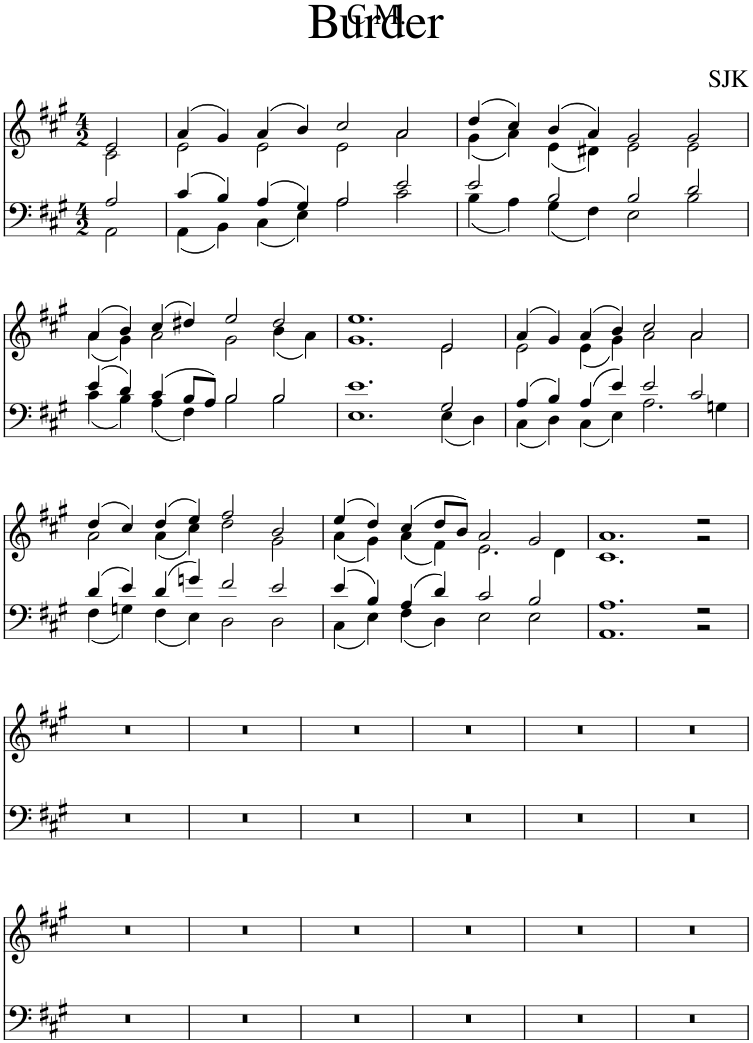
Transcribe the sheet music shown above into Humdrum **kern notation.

**kern	**kern
*part1	*part1
*staff2	*staff1
*I"Piano	*
*I'Pno	*
*clefF4	*clefG2
*k[f#c#g#]	*k[f#c#g#]
*M4/2	*M4/2
=	=
*^	*^
2A/	2AA\	2e/	2c#\
=1	=1	=1	=1
4c#/	4AA\	(4a/	2e\
4B/	4BB\	4g#/)	.
4A/	4C#\	(4a/	2e\
4G#/	4E\	4b/)	.
2A/	2A\	2cc#/	2e\
2e/	2c#\	2a/	2a\
=2	=2	=2	=2
2e/	4B\	(4dd/	(4g#\
.	4A\	4cc#/)	4a\)
2B/	4G#\	(4b/	(4e\
.	4F#\	4a/)	4d#X\)
2B/	2E\	2g#/	2e\
2d/	2B\	2g#/	2e\
!!LO:LB:g=z	!!
=3	=3	=3	=3
4e/	4c#\	(4a/	(4a\
4d/	4B\	4b/)	4g#\)
4c#/	4A\	(4cc#/	2a\
8B/L	4F#\	4dd#X/)	.
8A/J	.	.	.
2B/	2B\	2ee/	2g#\
2B/	2B\	2dd#/	(4b\
.	.	.	4a\)
=4	=4	=4	=4
1.e	1.E	1.ee	1.g#
2G#/	4E\	2e/	2e\
.	4D\	.	.
=5	=5	=5	=5
4A/	4C#\	(4a/	2e\
4B/	4D\	4g#/)	.
4A/	4C#\	(4a/	(4e\
4e/	4E\	4b/)	4g#\)
2e/	2.A\	2cc#/	2a\
2c#/	.	2a/	2a\
.	4Gn\	.	.
!!LO:LB:g=z	!!
=6	=6	=6	=6
4d/	4F#\	(4dd/	2a\
4e/	4Gn\	4cc#/)	.
4d/	4F#\	(4dd/	(4a\
4gn/	4E\	4ee/)	4cc#\)
2f#/	2D\	2ff#/	2dd\
2e/	2D\	2b/	2g#\
=7	=7	=7	=7
4e/	4C#\	(4ee/	(4a\
4B/	4E\	4dd/)	4g#\)
4A/	4F#\	(4cc#/	(4a\
4d/	4D\	8dd/L	4f#\)
.	.	8b/J)	.
2c#/	2E\	2a/	2.e\
2B/	2E\	2g#/	.
.	.	.	4d\
=8	=8	=8	=8
1.A	1.AA	1.a	1.c#
2r	2r	2r	2r
*v	*v	*	*
*	*v	*v
!!LO:LB:g=z
=9	=9
0r	0r
=10	=10
0r	0r
=11	=11
0r	0r
=12	=12
0r	0r
=13	=13
0r	0r
=14	=14
0r	0r
!!LO:LB:g=z
=15	=15
0r	0r
=16	=16
0r	0r
=17	=17
0r	0r
=18	=18
0r	0r
=19	=19
0r	0r
=20	=20
0r	0r
=	=
*-	*-
